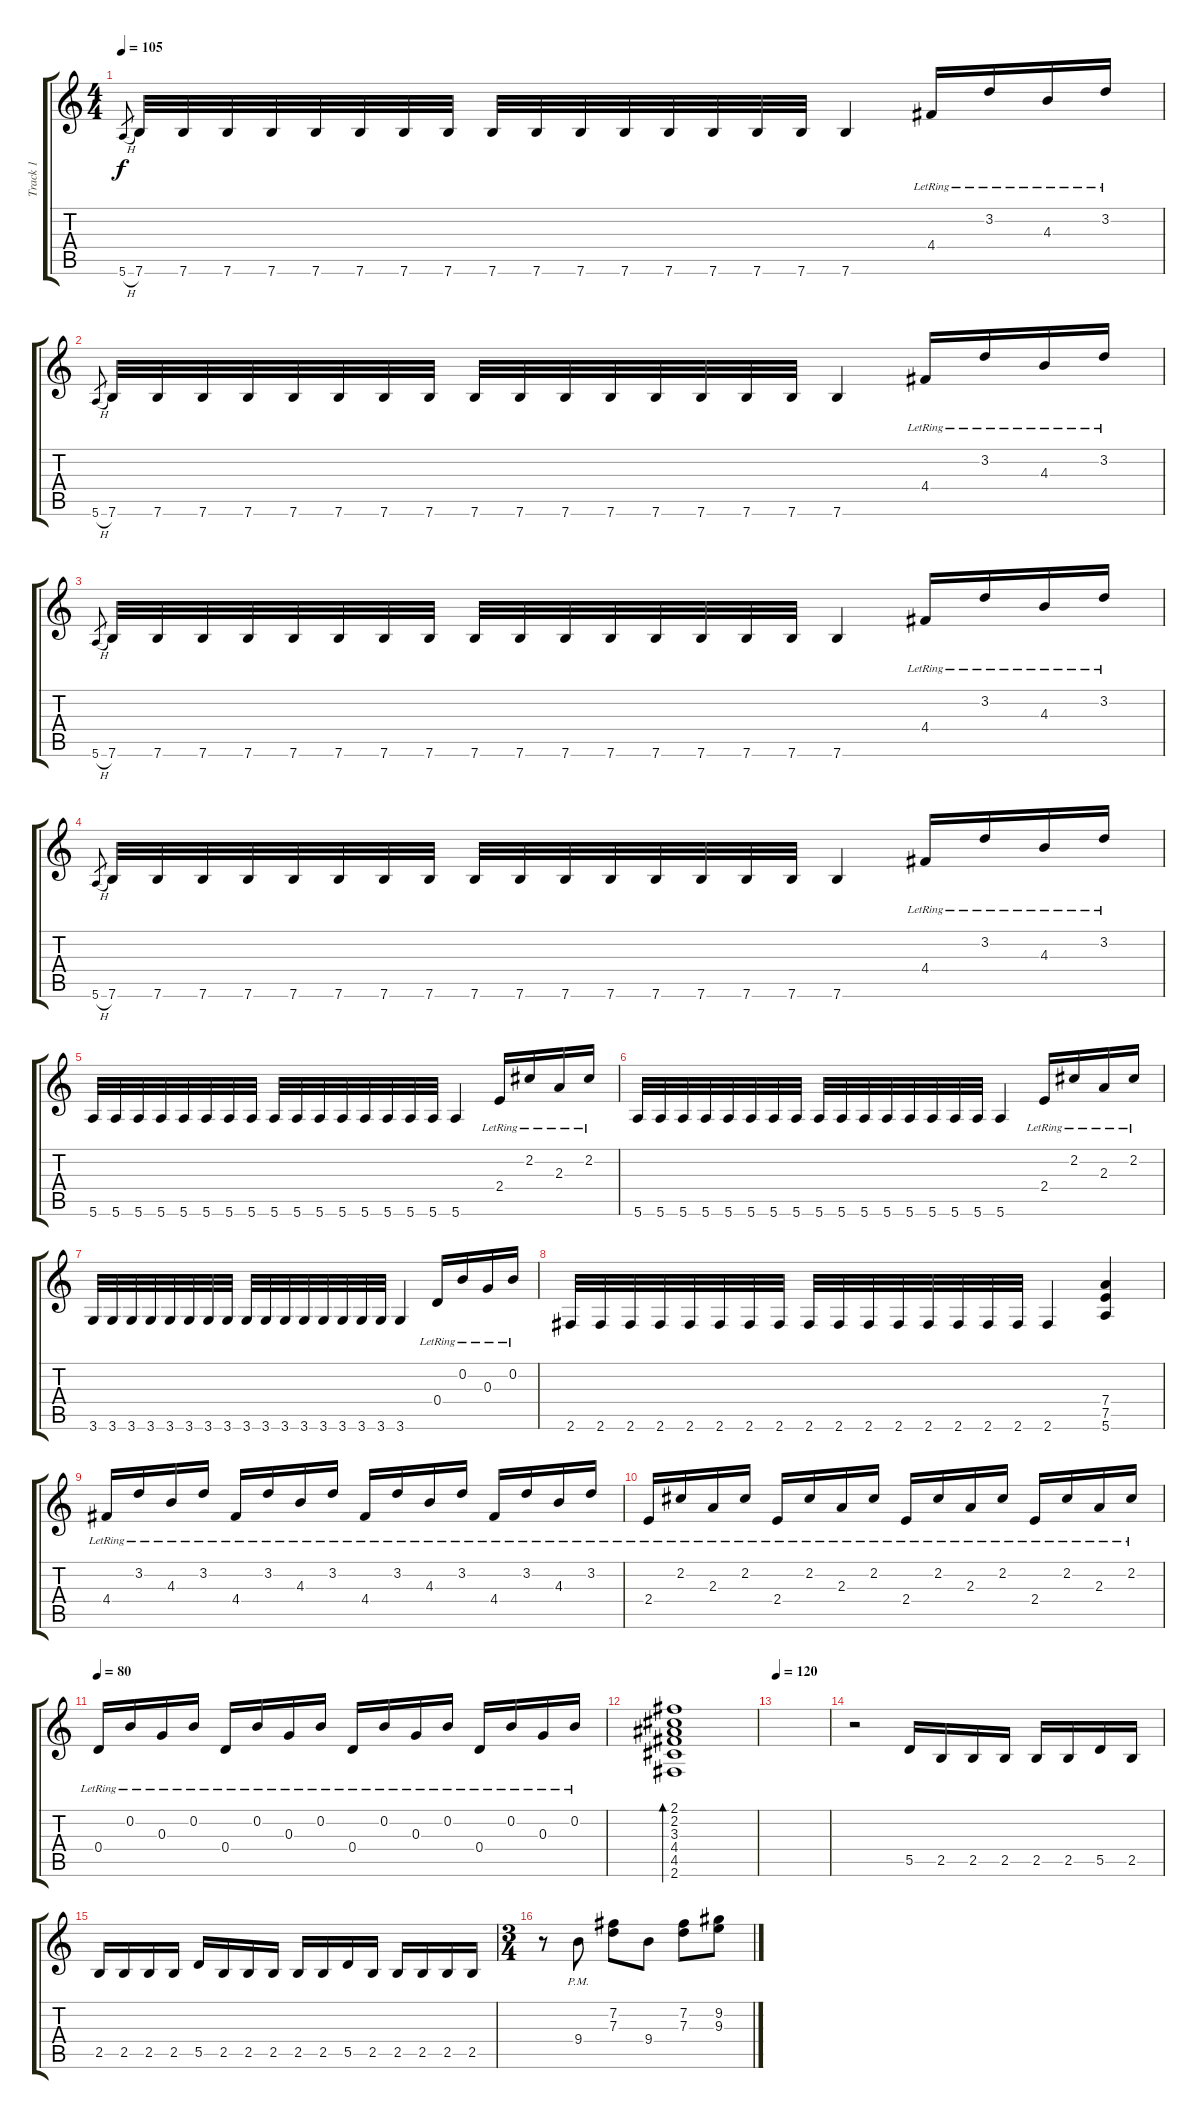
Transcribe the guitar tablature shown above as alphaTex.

\track ("Track 1" "Track 1") {instrument distortionguitar}
\staff {score tabs}
\tuning (E4 B3 G3 D3 A2 E2) {hide}
\ts (4 4)
\tempo 105
\clef g2
\ks c
5.6{h}.8{gr dy f} 7.6.32 7.6.32 7.6.32 7.6.32 7.6.32 7.6.32 7.6.32 7.6.32 7.6.32 7.6.32 7.6.32 7.6.32 7.6.32 7.6.32 7.6.32 7.6.32 7.6.4 4.4{lr}.16 3.2{lr}.16 4.3{lr}.16 3.2{lr}.16 |
5.6{h}.8{gr} 7.6.32 7.6.32 7.6.32 7.6.32 7.6.32 7.6.32 7.6.32 7.6.32 7.6.32 7.6.32 7.6.32 7.6.32 7.6.32 7.6.32 7.6.32 7.6.32 7.6.4 4.4{lr}.16 3.2{lr}.16 4.3{lr}.16 3.2{lr}.16 |
5.6{h}.8{gr} 7.6.32 7.6.32 7.6.32 7.6.32 7.6.32 7.6.32 7.6.32 7.6.32 7.6.32 7.6.32 7.6.32 7.6.32 7.6.32 7.6.32 7.6.32 7.6.32 7.6.4 4.4{lr}.16 3.2{lr}.16 4.3{lr}.16 3.2{lr}.16 |
5.6{h}.8{gr} 7.6.32 7.6.32 7.6.32 7.6.32 7.6.32 7.6.32 7.6.32 7.6.32 7.6.32 7.6.32 7.6.32 7.6.32 7.6.32 7.6.32 7.6.32 7.6.32 7.6.4 4.4{lr}.16 3.2{lr}.16 4.3{lr}.16 3.2{lr}.16 |
5.6.32 5.6.32 5.6.32 5.6.32 5.6.32 5.6.32 5.6.32 5.6.32 5.6.32 5.6.32 5.6.32 5.6.32 5.6.32 5.6.32 5.6.32 5.6.32 5.6.4 2.4{lr}.16 2.2{lr}.16 2.3{lr}.16 2.2{lr}.16 |
5.6.32 5.6.32 5.6.32 5.6.32 5.6.32 5.6.32 5.6.32 5.6.32 5.6.32 5.6.32 5.6.32 5.6.32 5.6.32 5.6.32 5.6.32 5.6.32 5.6.4 2.4{lr}.16 2.2{lr}.16 2.3{lr}.16 2.2{lr}.16 |
3.6.32 3.6.32 3.6.32 3.6.32 3.6.32 3.6.32 3.6.32 3.6.32 3.6.32 3.6.32 3.6.32 3.6.32 3.6.32 3.6.32 3.6.32 3.6.32 3.6.4 0.4{lr}.16 0.2{lr}.16 0.3{lr}.16 0.2{lr}.16 |
2.6.32 2.6.32 2.6.32 2.6.32 2.6.32 2.6.32 2.6.32 2.6.32 2.6.32 2.6.32 2.6.32 2.6.32 2.6.32 2.6.32 2.6.32 2.6.32 2.6.4 (7.4 7.5 5.6).4 |
4.4{lr}.16{volume 5 instrument acousticguitarsteel} 3.2{lr}.16 4.3{lr}.16 3.2{lr}.16 4.4{lr}.16 3.2{lr}.16 4.3{lr}.16 3.2{lr}.16 4.4{lr}.16 3.2{lr}.16 4.3{lr}.16 3.2{lr}.16 4.4{lr}.16 3.2{lr}.16 4.3{lr}.16 3.2{lr}.16 |
2.4{lr}.16 2.2{lr}.16 2.3{lr}.16 2.2{lr}.16 2.4{lr}.16 2.2{lr}.16 2.3{lr}.16 2.2{lr}.16 2.4{lr}.16 2.2{lr}.16 2.3{lr}.16 2.2{lr}.16 2.4{lr}.16 2.2{lr}.16 2.3{lr}.16 2.2{lr}.16 |
\tempo 80
0.4{lr}.16 0.2{lr}.16 0.3{lr}.16 0.2{lr}.16 0.4{lr}.16 0.2{lr}.16 0.3{lr}.16 0.2{lr}.16 0.4{lr}.16 0.2{lr}.16 0.3{lr}.16 0.2{lr}.16 0.4{lr}.16 0.2{lr}.16 0.3{lr}.16 0.2{lr}.16 |
(2.1 2.2 3.3 4.4 4.5 2.6).1{bd 480} |
\tempo 120
|
r.2 5.5.16{volume 13 instrument distortionguitar} 2.5.16 2.5.16 2.5.16 2.5.16 2.5.16 5.5.16 2.5.16 |
2.5.16 2.5.16 2.5.16 2.5.16 5.5.16 2.5.16 2.5.16 2.5.16 2.5.16 2.5.16 5.5.16 2.5.16 2.5.16 2.5.16 2.5.16 2.5.16 |
\ts (3 4)
r.8 9.4{pm}.8 (7.2 7.3).8 9.4.8 (7.2 7.3).8 (9.2 9.3).8
